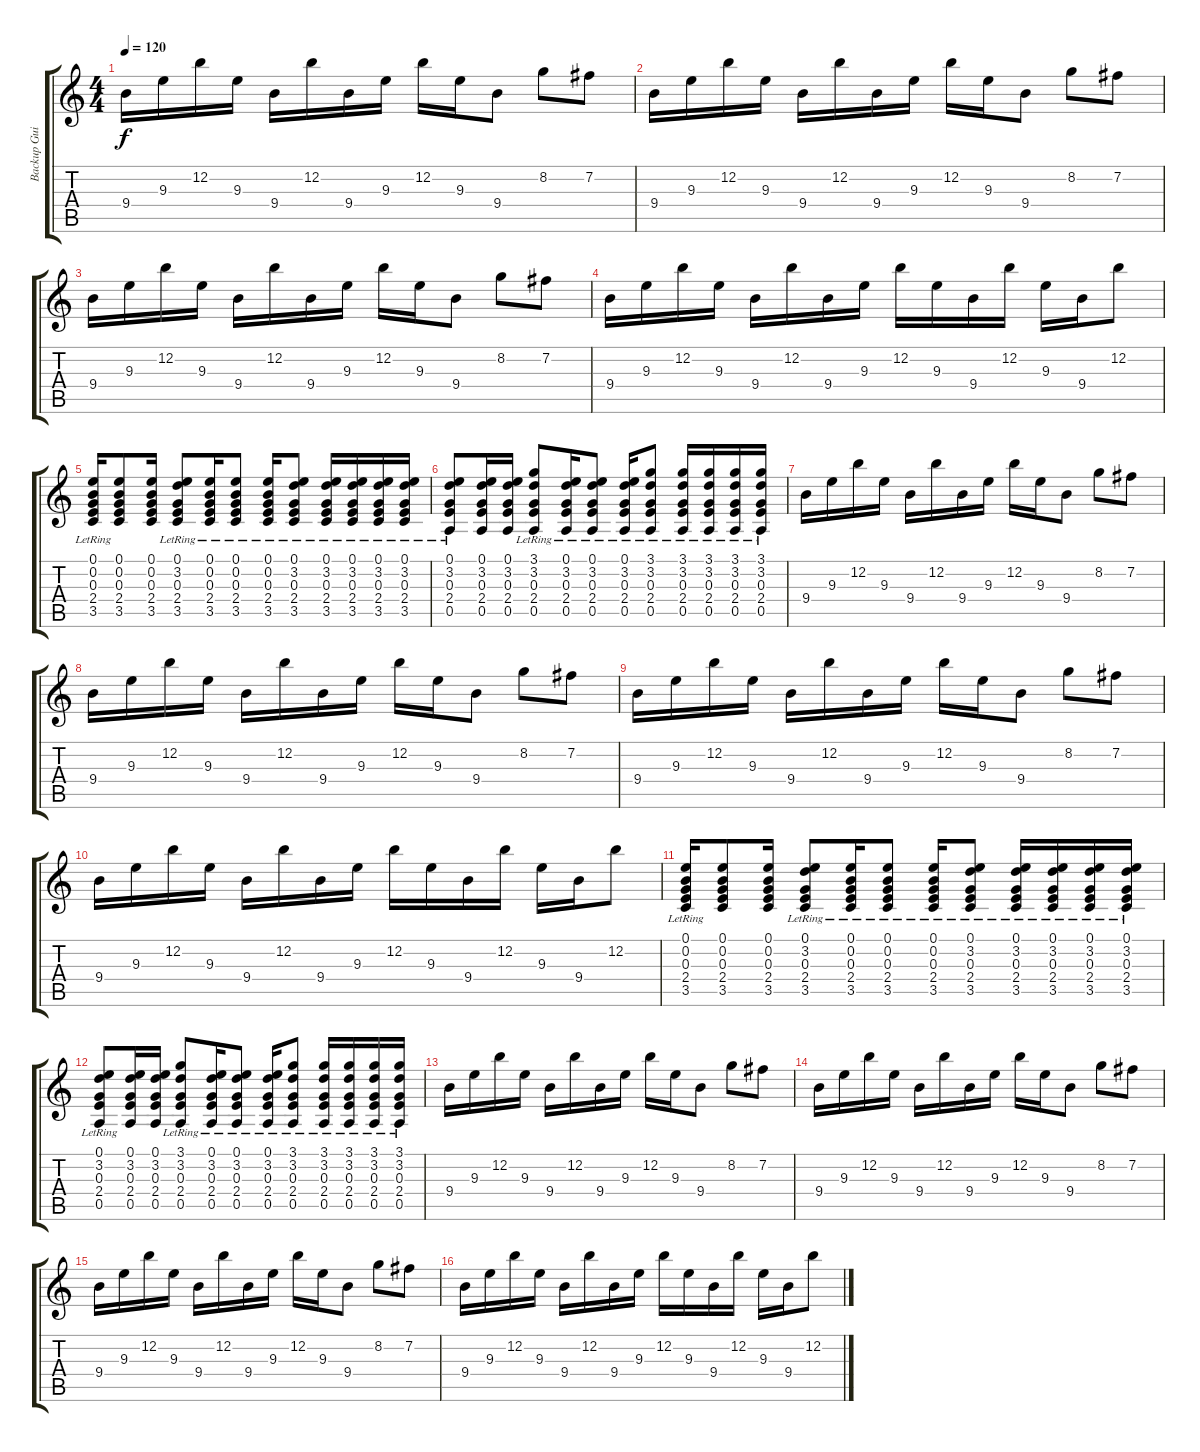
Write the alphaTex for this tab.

\track ("Backup Guitar" "Backup Gui") {instrument overdrivenguitar}
\staff {score tabs}
\tuning (E4 B3 G3 D3 A2 E2) {hide}
\ts (4 4)
\tempo 120
\tempo 90
\tempo 120
\clef g2
\ks c
9.4.16{dy f volume 3 instrument overdrivenguitar} 9.3.16 12.2.16 9.3.16 9.4.16 12.2.16 9.4.16 9.3.16 12.2.16 9.3.16 9.4.8 8.2.8 7.2.8 |
9.4.16 9.3.16 12.2.16 9.3.16 9.4.16 12.2.16 9.4.16 9.3.16 12.2.16 9.3.16 9.4.8 8.2.8 7.2.8 |
9.4.16 9.3.16 12.2.16 9.3.16 9.4.16 12.2.16 9.4.16 9.3.16 12.2.16 9.3.16 9.4.8 8.2.8 7.2.8 |
9.4.16 9.3.16 12.2.16 9.3.16 9.4.16 12.2.16 9.4.16 9.3.16 12.2.16 9.3.16 9.4.16 12.2.16 9.3.16 9.4.16 12.2.8 |
(0.1 0.2 0.3 2.4{lr} 3.5{lr}).16{volume 6} (0.1 0.2 0.3 2.4 3.5).8 (0.1 0.2 0.3 2.4 3.5).16 (0.1 3.2{lr} 0.3{lr} 2.4 3.5).8 (0.1 0.2 0.3 2.4{lr} 3.5{lr}).16 (0.1{lr} 0.2{lr} 0.3 2.4 3.5).8 (0.1 0.2 0.3 2.4{lr} 3.5{lr}).16 (0.1 3.2{lr} 0.3{lr} 2.4 3.5).8 (0.1 3.2 0.3 2.4{lr} 3.5{lr}).16 (0.1 3.2{lr} 0.3{lr} 2.4 3.5).16 (0.1 3.2 0.3 2.4{lr} 3.5{lr}).16 (0.1 3.2{lr} 0.3{lr} 2.4 3.5).16 |
(0.1 3.2 0.3 2.4{lr} 0.5{lr}).8 (0.1 3.2 0.3 2.4 0.5).16 (0.1 3.2 0.3 2.4 0.5).16 (3.1 3.2{lr} 0.3{lr} 2.4 0.5).8 (0.1 3.2 0.3 2.4{lr} 0.5{lr}).16 (0.1{lr} 3.2{lr} 0.3 2.4 0.5).8 (0.1 3.2 0.3 2.4{lr} 0.5{lr}).16 (3.1 3.2{lr} 0.3{lr} 2.4 0.5).8 (3.1 3.2 0.3 2.4{lr} 0.5{lr}).16 (3.1 3.2{lr} 0.3{lr} 2.4 0.5).16 (3.1 3.2 0.3 2.4{lr} 0.5{lr}).16 (3.1 3.2{lr} 0.3{lr} 2.4 0.5).16 |
9.4.16 9.3.16 12.2.16 9.3.16 9.4.16 12.2.16 9.4.16 9.3.16 12.2.16 9.3.16 9.4.8 8.2.8 7.2.8 |
9.4.16 9.3.16 12.2.16 9.3.16 9.4.16 12.2.16 9.4.16 9.3.16 12.2.16 9.3.16 9.4.8 8.2.8 7.2.8 |
9.4.16 9.3.16 12.2.16 9.3.16 9.4.16 12.2.16 9.4.16 9.3.16 12.2.16 9.3.16 9.4.8 8.2.8 7.2.8 |
9.4.16 9.3.16 12.2.16 9.3.16 9.4.16 12.2.16 9.4.16 9.3.16 12.2.16 9.3.16 9.4.16 12.2.16 9.3.16 9.4.16 12.2.8 |
(0.1 0.2 0.3 2.4{lr} 3.5{lr}).16 (0.1 0.2 0.3 2.4 3.5).8 (0.1 0.2 0.3 2.4 3.5).16 (0.1 3.2{lr} 0.3{lr} 2.4 3.5).8 (0.1 0.2 0.3 2.4{lr} 3.5{lr}).16 (0.1{lr} 0.2{lr} 0.3 2.4 3.5).8 (0.1 0.2 0.3 2.4{lr} 3.5{lr}).16 (0.1 3.2{lr} 0.3{lr} 2.4 3.5).8 (0.1 3.2 0.3 2.4{lr} 3.5{lr}).16 (0.1 3.2{lr} 0.3{lr} 2.4 3.5).16 (0.1 3.2 0.3 2.4{lr} 3.5{lr}).16 (0.1 3.2{lr} 0.3{lr} 2.4 3.5).16 |
(0.1 3.2 0.3 2.4{lr} 0.5{lr}).8 (0.1 3.2 0.3 2.4 0.5).16 (0.1 3.2 0.3 2.4 0.5).16 (3.1 3.2{lr} 0.3{lr} 2.4 0.5).8 (0.1 3.2 0.3 2.4{lr} 0.5{lr}).16 (0.1{lr} 3.2{lr} 0.3 2.4 0.5).8 (0.1 3.2 0.3 2.4{lr} 0.5{lr}).16 (3.1 3.2{lr} 0.3{lr} 2.4 0.5).8 (3.1 3.2 0.3 2.4{lr} 0.5{lr}).16 (3.1 3.2{lr} 0.3{lr} 2.4 0.5).16 (3.1 3.2 0.3 2.4{lr} 0.5{lr}).16 (3.1 3.2{lr} 0.3{lr} 2.4 0.5).16 |
9.4.16 9.3.16 12.2.16 9.3.16 9.4.16 12.2.16 9.4.16 9.3.16 12.2.16 9.3.16 9.4.8 8.2.8 7.2.8 |
9.4.16 9.3.16 12.2.16 9.3.16 9.4.16 12.2.16 9.4.16 9.3.16 12.2.16 9.3.16 9.4.8 8.2.8 7.2.8 |
9.4.16 9.3.16 12.2.16 9.3.16 9.4.16 12.2.16 9.4.16 9.3.16 12.2.16 9.3.16 9.4.8 8.2.8 7.2.8 |
9.4.16 9.3.16 12.2.16 9.3.16 9.4.16 12.2.16 9.4.16 9.3.16 12.2.16 9.3.16 9.4.16 12.2.16 9.3.16 9.4.16 12.2.8
